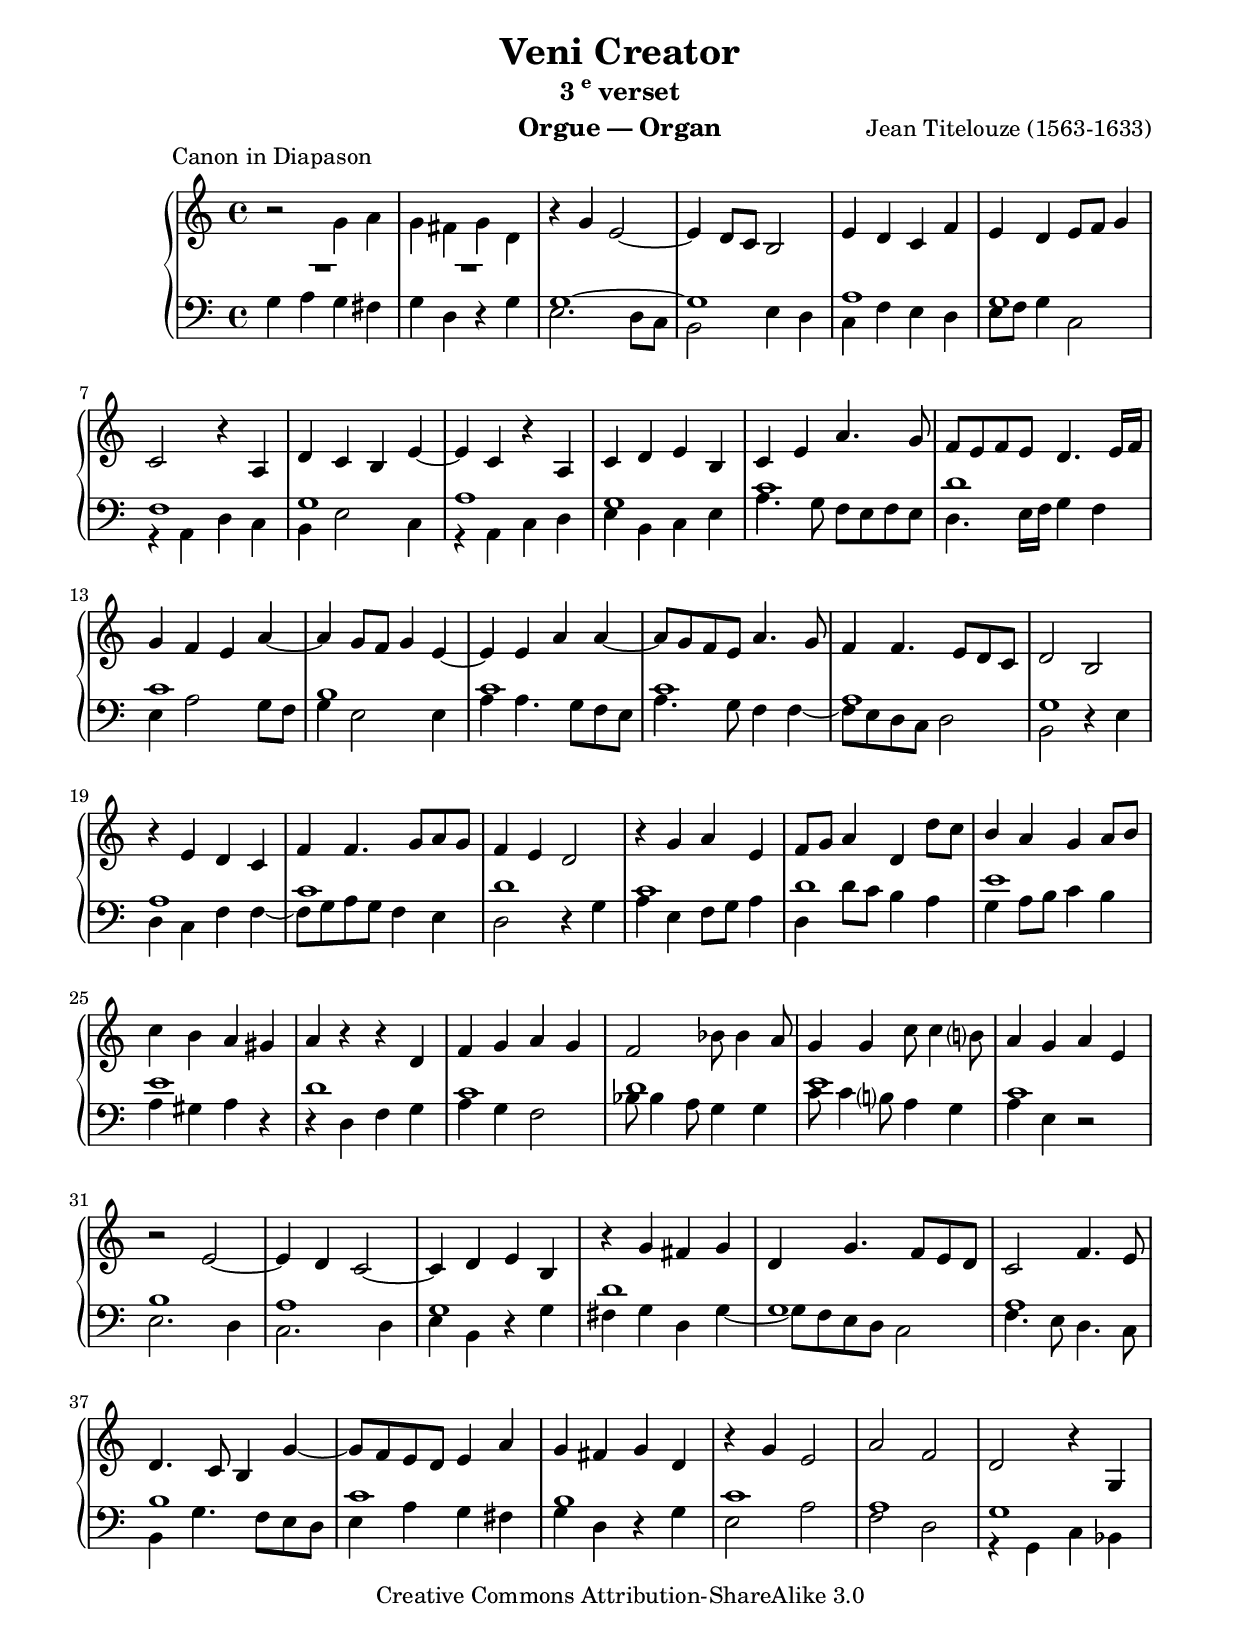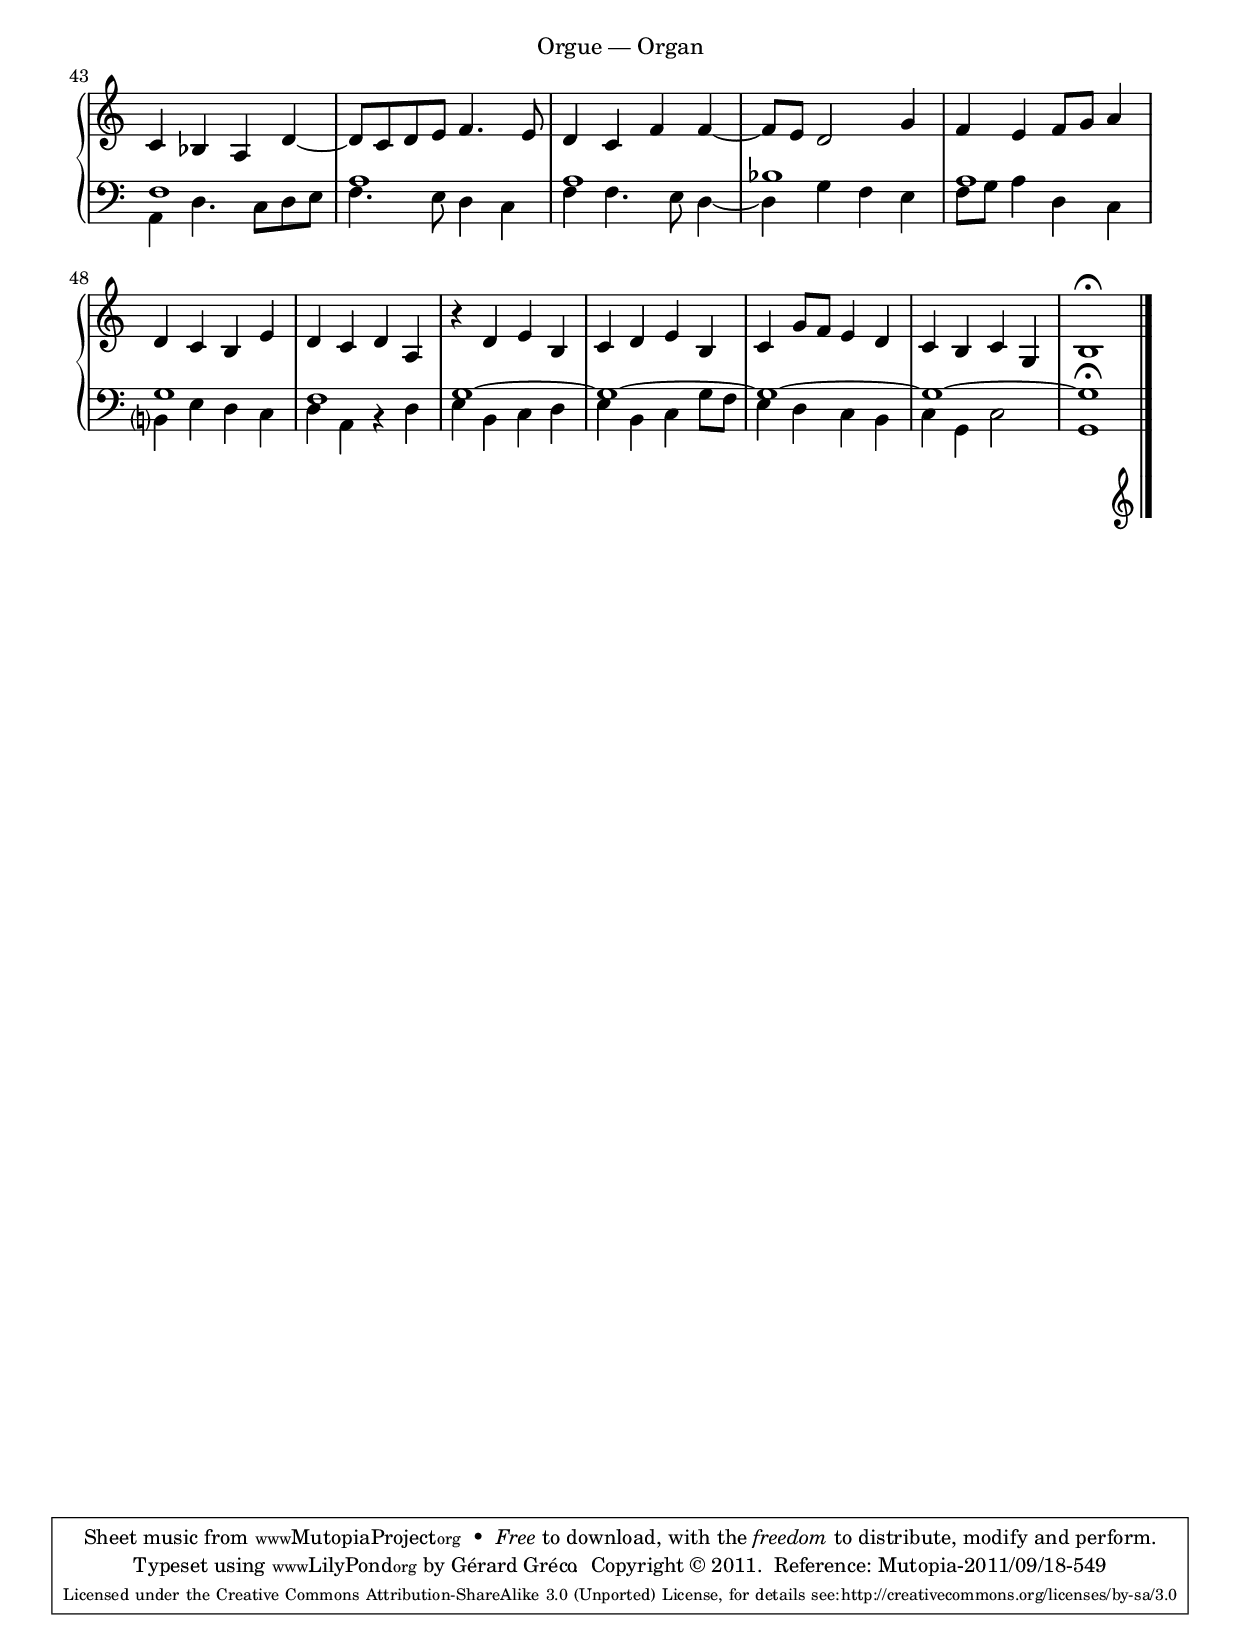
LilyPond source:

\version "2.14.2"
\include "italiano.ly"

% Écrit avec l'aide très secourable de lyqi ! Essayez-le !
% Written with the most secourable help of lyqi ! Try it !

% Version 1 du 2 avril 2005.
% -- Perfectionnements :
% 1. Les rondes semblent décalées vers la droite,
% la plupart du temps de façon inutile. Pourquoi ?
% 2. Les rondes de la dernière mesure gagneraient à
% être centrées. Comment ?
% 3. Les pauses des deux premières mesures du choral
% doivent être centrées.

% Version 2 du 16 septembre 2011 pour la version 2.14.0.
% Quelques corrections typographiques.
% Prise en compte des notes répétées dans le fichier midi.
% Modification des instruments midi.

\header{
  title = "Veni Creator"
  subtitle = \markup{\center-align{\line{3\super{e} verset}}}
  piece = \markup{\line{\hspace #8.0 Canon in Diapason}}
  instrument = \markup{\center-align{\line{Orgue — Organ}}}
  composer = "Jean Titelouze (1563-1633)"
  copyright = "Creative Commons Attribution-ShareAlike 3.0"
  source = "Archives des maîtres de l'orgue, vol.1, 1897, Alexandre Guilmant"
  opus = ""
  %lastupdated = "2005-04-02"
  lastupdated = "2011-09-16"
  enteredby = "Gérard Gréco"
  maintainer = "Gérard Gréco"

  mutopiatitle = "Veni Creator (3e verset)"
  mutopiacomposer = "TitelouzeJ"
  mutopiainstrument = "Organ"
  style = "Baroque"
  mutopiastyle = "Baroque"

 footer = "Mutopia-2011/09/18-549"
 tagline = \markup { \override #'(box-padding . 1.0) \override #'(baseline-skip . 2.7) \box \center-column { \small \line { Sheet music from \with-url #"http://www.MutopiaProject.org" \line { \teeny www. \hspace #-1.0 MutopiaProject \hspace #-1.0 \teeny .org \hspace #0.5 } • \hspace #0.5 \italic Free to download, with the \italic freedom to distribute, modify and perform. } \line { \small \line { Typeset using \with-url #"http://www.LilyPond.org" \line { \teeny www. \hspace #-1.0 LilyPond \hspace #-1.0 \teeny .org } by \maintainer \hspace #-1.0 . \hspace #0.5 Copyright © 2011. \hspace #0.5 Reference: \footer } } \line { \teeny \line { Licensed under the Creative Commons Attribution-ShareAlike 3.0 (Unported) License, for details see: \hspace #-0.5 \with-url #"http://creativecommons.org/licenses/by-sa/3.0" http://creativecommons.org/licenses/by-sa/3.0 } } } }
}

\paper {
  print-page-number = ##f
  indent = 15\mm
  left-margin = 15\mm
  line-width = 18\cm
  bottom-margin = 15\mm
  top-margin = 15\mm 
}

global = {
   \time 4/4
   \key do \major
}

dessus = \relative do''{
   % 1 :
     r2 \stemDown sol4 la4
   | sol4 fad4 sol4 re4
   | r4 \stemUp sol4 mi2 ~
   | mi4 re8 [ do8 ] si2
   % 5 :
   | mi4 re4 do4 fa4
   | mi4 re4 mi8 [ fa8 ] sol4
   | do,2 r4 la4
   | re4 do4 si4 mi4 ~
   | mi4 do4 r4 la4
   % 10 :
   | do4 re4 mi4 si4
   | do4 mi4 la4. sol8
   | fa8 [ mi8 fa8 mi8 ] re4. mi16 [ fa16 ]
   | sol4 fa4 mi4 la4 ~
   | la4 sol8 [ fa8 ] sol4 mi4 ~
   % 15 :
   | mi4 mi4 la4 la4 ~
   | la8 [ sol8 fa8 mi8 ] la4. sol8
   | fa4 fa4. mi8 [ re8 do8 ]
   | re2 si2
   | r4 mi4 re4 do4
   % 20 :
   | fa4 fa4. sol8 [ la8 sol8 ]
   | fa4 mi4 re2
   | r4 sol4 la4 mi4
   | fa8 [ sol8 ] la4 re,4 \stemDown re'8 [ do8 ]
   | \stemUp si4 la4 sol4 la8 [ si8 ]
   % 25 :
   | \stemDown do4 si4 \stemUp la4 sold4
   | la4 r4 r4 re,4
   | fa4 sol4 la4 sol4
   | fa2 \stemDown sib8 sib4 \stemUp la8
   | sol4 sol4 \stemDown do8 do4 si?8
   % 30 :
   | \stemUp la4 sol4 la4 mi4
   | r2 mi2 ~
   | mi4 re4 do2 ~
   | do4 re4 mi4 si4
   | r4 sol'4 fad4 sol4
   % 35 :
   | re4 sol4. fa8 [ mi8 re8 ]
   | do2 fa4. mi8
   | re4. do8 si4 sol'4 ~
   | sol8 [ fa8 mi8 re8 ] mi4 la4
   | sol4 fad4 sol4 re4
   % 40 :
   | r4 sol4 mi2
   | la2 fa2
   | re2 r4 sol,4
   | do4 sib4 la4 re4 ~
   | re8 [ do8 re8 mi8 ] fa4. mi8
   % 45 :
   | re4 do4 fa4 fa4 ~
   | fa8 [ mi8 ] re2 sol4
   | fa4 mi4 fa8 [ sol8 ] la4
   | re,4 do4 si4 mi4
   | re4 do4 re4 la4
   % 50 :
   | r4 re4 mi4 si4
   | do4 re4 mi4 si4
   | do4 sol'8 [ fa8 ] mi4 re4
   | do4 si4 do4 sol4
   | si1^\fermata
}

dessusmidi = \relative do''{
   % 1 :
     r2 \stemDown sol4 la4
   | sol4 fad4 sol4 re4
   | r4 \stemUp sol4 mi2 ~
   | mi4 re8 [ do8 ] si2
   % 5 :
   | mi4 re4 do4 fa4
   | mi4 re4 mi8 [ fa8 ] sol4
   | do,2 r4 la4
   | re4 do4 si4 mi4 ~
   | mi4 do4 r4 la4
   % 10 :
   | do4 re4 mi4 si4
   | do4 mi4 la4. sol8
   | fa8 [ mi8 fa8 mi8 ] re4. mi16 [ fa16 ]
   | sol4 fa4 mi4 la4 ~
   | la4 sol8 [ fa8 ] sol4 mi4 ~
   % 15 :
     % mi4 mi4 la4 la4 ~
     mi8 r8 mi4 la8 r8 la4 ~
   | la8 [ sol8 fa8 mi8 ] la4. sol8
     % fa4 fa4. mi8 [ re8 do8 ]
   | fa8 r8 fa4. mi8 [ re8 do8 ] 
   | re2 si2
   | r4 mi4 re4 do4
   % 20 :
     % fa4 fa4. sol8 [ la8 sol8 ]
   | fa8 r8 fa4. sol8 [ la8 sol8 ]
   | fa4 mi4 re2
   | r4 sol4 la4 mi4
   | fa8 [ sol8 ] la4 re,4 \stemDown re'8 [ do8 ]
   | \stemUp si4 la4 sol4 la8 [ si8 ]
   % 25 :
   | \stemDown do4 si4 \stemUp la4 sold4
   | la4 r4 r4 re,4
   | fa4 sol4 la4 sol4
     % fa2 \stemDown sib8 sib4 \stemUp la8
   | fa2 \stemDown sib16 r16 sib4 \stemUp la8
     % sol4 sol4 \stemDown do8 do4 si?8
   | sol8 r8 sol4 \stemDown do16 r16 do4 si?8
   % 30 :
   | \stemUp la4 sol4 la4 mi4
   | r2 mi2 ~
   | mi4 re4 do2 ~
   | do4 re4 mi4 si4
   | r4 sol'4 fad4 sol4
   % 35 :
   | re4 sol4. fa8 [ mi8 re8 ]
   | do2 fa4. mi8
   | re4. do8 si4 sol'4 ~
   | sol8 [ fa8 mi8 re8 ] mi4 la4
   | sol4 fad4 sol4 re4
   % 40 :
   | r4 sol4 mi2
   | la2 fa2
   | re2 r4 sol,4
   | do4 sib4 la4 re4 ~
   | re8 [ do8 re8 mi8 ] fa4. mi8
   % 45 :
     % re4 do4 fa4 fa4 ~
   | re4 do4 fa8 r8 fa4 ~
   | fa8 [ mi8 ] re2 sol4
   | fa4 mi4 fa8 [ sol8 ] la4
   | re,4 do4 si4 mi4
   | re4 do4 re4 la4
   % 50 :
   | r4 re4 mi4 si4
   | do4 re4 mi4 si4
   | do4 sol'8 [ fa8 ] mi4 re4
   | do4 si4 do4 sol4
   | si1^\fermata
}


basse = \relative do' {
   % 1 :
     sol4 la4 sol4 fad4
   | sol4 re4 re4\rest sol4
   | mi2. re8 [ do8 ]
   | si2 mi4 re4
   % 5 :
   | do4 fa4 mi4 re4
   | mi8 [ fa8 ] sol4 do,2
   | r4 la4 re4 do4
   | si4 mi2 do4
   | r4 la4 do4 re4
   % 10 :
   | mi4 si4 do4 mi4
   | \dotsDown la4.  sol8 fa8 [ mi8 fa8 mi8 ]
   | re4. \dotsNeutral mi16 [ fa16 ] sol4 fa4
   | mi4 la2 sol8 [ fa8 ]
   | sol4 mi2 mi4
   % 15 :
   | \dotsDown la4 la4. sol8 [ fa8 mi8 ]
   | la4. \dotsNeutral sol8 fa4 \tieDown fa4 ~
   | fa8[ mi8 re8 do8 ] re2
   | si2 re4\rest mi4
   | re4 do4 fa4 fa4 ~
   % 20 :
   | fa 8 [ sol8 la8 sol8 ] fa4 mi4
   | re2 re4\rest sol4
   | la4 mi4 fa8 [ sol8 ] la4
   | re,4 re'8 [ do8 ] si4 la4
   | sol4 la8 [ si8 ] do4 si4
   % 25 :
   | la4 sold4 la4 re,4\rest
   | re4\rest re4 fa4 sol4
   | la4 sol4 fa2
   | sib8 sib4 la8 sol4 sol4
   | do8 do4 si?8 la4 sol4
   % 30 :
   | la4 mi4 re2\rest
   | mi2. re4
   | do2. re4
   | mi4 si4 re4\rest sol4
   | fad4 sol4 re4 sol4 ~
   % 35 :
   | \once \override NoteColumn  #'force-hshift = #1.0 sol8 [ fa8 mi8  
re8 ] do2
   | \dotsDown fa4. mi8 re4. do8
   | si4 sol'4. \dotsNeutral fa8 [ mi8 re8 ]
   | mi4 la4 sol4 fad4
   | sol4 re4 re4\rest sol4
   % 40 :
   | mi2 la2
   | fa2 re2
   | r4 sol,4 do4 sib4
   | la4 \dotsDown re4. do8 [ re8 mi8 ]
   | fa4. mi8 re4 do4
   % 45 :
   | fa4 fa4.\dotsNeutral mi8 re4 ~
   | re4 sol4 fa4 mi4
   | fa8 [ sol8 ] la4 re,4 do4
   | si?4 mi4 re4 do4
   | re4 la4 si4\rest re4
   % 50 :
   | mi4 si4 do4 re4
   | mi4 si4 do4 sol'8 [ fa8 ]
   | mi4 re4 do4 si4
   | do4 sol4 do2
   \once\override Script #'extra-offset = #'(0 . 0.5) sol1^\fermata
}

bassemidi = \relative do' {
   % 1 :
     sol4 la4 sol4 fad4
   | sol4 re4 re4\rest sol4
   | mi2. re8 [ do8 ]
   | si2 mi4 re4
   % 5 :
   | do4 fa4 mi4 re4
   | mi8 [ fa8 ] sol4 do,2
   | r4 la4 re4 do4
   | si4 mi2 do4
   | r4 la4 do4 re4
   % 10 :
   | mi4 si4 do4 mi4
   | \dotsDown la4.  sol8 fa8 [ mi8 fa8 mi8 ]
   | re4. \dotsNeutral mi16 [ fa16 ] sol4 fa4
   | mi4 la2 sol8 [ fa8 ]
   | sol4 mi2 mi4
   % 15 :
     %\dotsDown la4 la4. sol8 [ fa8 mi8 ]
   | \dotsDown la8 r8 la4. sol8 [ fa8 mi8 ]
     % la4. \dotsNeutral sol8 fa4 \tieDown fa4 ~
   | la4. \dotsNeutral sol8 fa8 r8 fa4 ~
   | fa8[ mi8 re8 do8 ] re2
   | si2 re4\rest mi4
     % re4 do4 fa4 fa4 ~
   | re4 do4 fa8 r8 fa4 ~
   % 20 :
   | fa 8 [ sol8 la8 sol8 ] fa4 mi4
   | re2 re4\rest sol4
   | la4 mi4 fa8 [ sol8 ] la4
   | re,4 re'8 [ do8 ] si4 la4
   | sol4 la8 [ si8 ] do4 si4
   % 25 :
   | la4 sold4 la4 re,4\rest
   | re4\rest re4 fa4 sol4
   | la4 sol4 fa2
     % sib8 sib4 la8 sol4 sol4
   | sib16 r16 sib4 la8 sol8 r8 sol4
     % do8 do4 si?8 la4 sol4
   | do16 r16 do4 si?8 la4 sol4
   % 30 :
   | la4 mi4 re2\rest
   | mi2. re4
   | do2. re4
   | mi4 si4 re4\rest sol4
   | fad4 sol4 re4 sol4 ~
   % 35 :
   | \once \override NoteColumn  #'force-hshift = #1.0 sol8 [ fa8 mi8  
re8 ] do2
   | \dotsDown fa4. mi8 re4. do8
   | si4 sol'4. \dotsNeutral fa8 [ mi8 re8 ]
   | mi4 la4 sol4 fad4
   | sol4 re4 re4\rest sol4
   % 40 :
   | mi2 la2
   | fa2 re2
   | r4 sol,4 do4 sib4
   | la4 \dotsDown re4. do8 [ re8 mi8 ]
   | fa4. mi8 re4 do4
   % 45 :
     % fa4 fa4.\dotsNeutral mi8 re4 ~
   | fa8 r8 fa4.\dotsNeutral mi8 re4 ~
   | re4 sol4 fa4 mi4
   | fa8 [ sol8 ] la4 re,4 do4
   | si?4 mi4 re4 do4
   | re4 la4 si4\rest re4
   % 50 :
   | mi4 si4 do4 re4
   | mi4 si4 do4 sol'8 [ fa8 ]
   | mi4 re4 do4 si4
   | do4 sol4 do2
   \once\override Script #'extra-offset = #'(0 . 0.5) sol1^\fermata
}


themeduchoral = \relative do'{
   % 1 :
     \once \override MultiMeasureRest  #'staff-position = #+8 R1
   | \once \override MultiMeasureRest  #'staff-position = #+8 R1
   | sol1 ~
   | sol1
   % 5 :
   | la1
   | sol1 fa1 sol1 la1
   % 10 :
   sol1 do1 re1 do1 si1
   % 15 :
   do1 do1 la1 sol1 la1
   % 20 :
   do1 re1 do1 re1 mi1
   % 25 :
   mi1 re1 do1 re1 mi1
   % 30 :
   do1 si1 la1 sol1 re'1
   % 35 :
    sol,1
   la1 si1 do1 si1
   % 40 :
   do1 la1 sol1 fa1 la1
   % 45 :
   la1 sib1 la1 sol1 fa1
   % 50 :
   %si1\rest r1 r1 r1 r1
   sol1 ~ sol1 ~ sol1 ~ sol1 ~
   sol1

}

themeduchoralmidi = \relative do'{
   % 1 :
     \once \override MultiMeasureRest  #'staff-position = #+8 R1
   | \once \override MultiMeasureRest  #'staff-position = #+8 R1
   | sol1 ~
   | sol1
   % 5 :
   | la1
   | sol1 fa1 sol1 la1
   % 10 :
   sol1 do1 re1 do1 si1
   % 15 :
   % do1 do1 la1 sol1 la1
     do2. r4 do1 la1 sol1 la1
   % 20 :
   do1 re1 do1 re1 mi1
   % 25 :
   mi1 re1 do1 re1 mi1
   % 30 :
   do1 si1 la1 sol1 re'1
   % 35 :
    sol,1
   la1 si1 do1 si1
   % 40 :
   do1 la1 sol1 fa1 la1
   % 45 :
   la1 sib1 la1 sol1 fa1
   % 50 :
   %si1\rest r1 r1 r1 r1
   sol1 ~ sol1 ~ sol1 ~ sol1 ~
   sol1

}

\score {
     {
       \context PianoStaff <<
	\context Staff = "dessus" <<
	  \global
	  \clef violin
	  \dessus
	>>
	\context Staff = "basse" <<
	  \global
	  \clef bass
	  \context Voice = "choral" {\voiceOne \themeduchoral}
	  \context Voice = "basse" {\voiceTwo \basse}
	>>
>>

       \bar "|."
     }
     \layout { }
}
    
\score { 
  <<
    \new Staff {
      \set Staff.midiInstrument = "pan flute"
      \dessusmidi
    }
    \new Staff {
      \set Staff.midiInstrument = "pan flute"
      \transpose do do' 
      \dessusmidi
    }
    \new Staff {
      \set Staff.midiInstrument = "tenor sax"
      \themeduchoralmidi
    }
    \new Staff {
      \set Staff.midiInstrument = "baritone sax"
      \transpose do do' 
      \themeduchoralmidi
    }
    \new Staff {
      \set Staff.midiInstrument = "pan flute"
      \bassemidi
    }
    \new Staff {
      \set Staff.midiInstrument = "pan flute"
      \transpose do do' 
      \bassemidi
    }
    \new Staff { % tempo staff
      \tempo 4 = 110 s1 * 52
      \tempo 4 = 100 s4
      \tempo 4 = 90  s4
      \tempo 4 = 80  s2
      \tempo 4 = 50  s1 
    }

  >>
 
  \midi {
    \context {
      \Score
      tempoWholesPerMinute = #(ly:make-moment 110 4)
      }
    }

}
